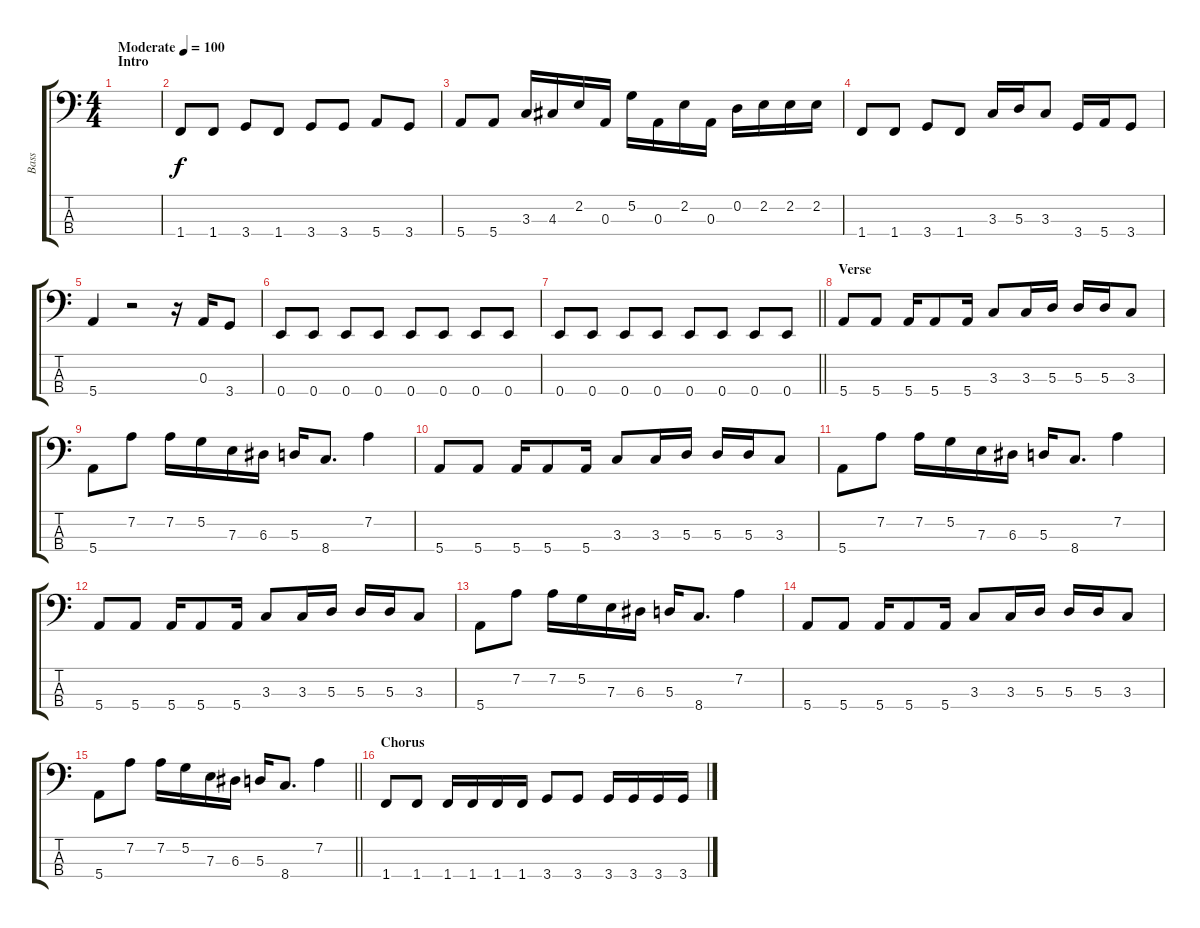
\track ("Bass" "Bass") {instrument electricbassfinger}
\staff {score tabs}
\tuning (G2 D2 A1 E1) {hide}
\ts (4 4)
\section ("" "Intro")
\tempo (100 "Moderate")
\clef f4
\ks c
|
1.4.8 1.4.8 3.4.8 1.4.8 3.4.8 3.4.8 5.4.8 3.4.8 |
5.4.8 5.4.8 3.3.16 4.3.16 2.2.16 0.3.16 5.2.16 0.3.16 2.2.16 0.3.16 0.2.16 2.2.16 2.2.16 2.2.16 |
1.4.8 1.4.8 3.4.8 1.4.8 3.3.16 5.3.16 3.3.8 3.4.16 5.4.16 3.4.8 |
5.4.4 r.2 r.16 0.3.16 3.4.8 |
0.4.8 0.4.8 0.4.8 0.4.8 0.4.8 0.4.8 0.4.8 0.4.8 |
\barLineRight lightlight
0.4.8 0.4.8 0.4.8 0.4.8 0.4.8 0.4.8 0.4.8 0.4.8 |
\section ("" "Verse")
5.4.8 5.4.8 5.4.16 5.4.8 5.4.16 3.3.8 3.3.16 5.3.16 5.3.16 5.3.16 3.3.8 |
5.4.8 7.2.8 7.2.16 5.2.16 7.3.16 6.3.16 5.3.16 8.4.8{d} 7.2.4 |
5.4.8 5.4.8 5.4.16 5.4.8 5.4.16 3.3.8 3.3.16 5.3.16 5.3.16 5.3.16 3.3.8 |
5.4.8 7.2.8 7.2.16 5.2.16 7.3.16 6.3.16 5.3.16 8.4.8{d} 7.2.4 |
5.4.8 5.4.8 5.4.16 5.4.8 5.4.16 3.3.8 3.3.16 5.3.16 5.3.16 5.3.16 3.3.8 |
5.4.8 7.2.8 7.2.16 5.2.16 7.3.16 6.3.16 5.3.16 8.4.8{d} 7.2.4 |
5.4.8 5.4.8 5.4.16 5.4.8 5.4.16 3.3.8 3.3.16 5.3.16 5.3.16 5.3.16 3.3.8 |
\barLineRight lightlight
5.4.8 7.2.8 7.2.16 5.2.16 7.3.16 6.3.16 5.3.16 8.4.8{d} 7.2.4 |
\section ("" "Chorus")
1.4.8 1.4.8 1.4.16 1.4.16 1.4.16 1.4.16 3.4.8 3.4.8 3.4.16 3.4.16 3.4.16 3.4.16
